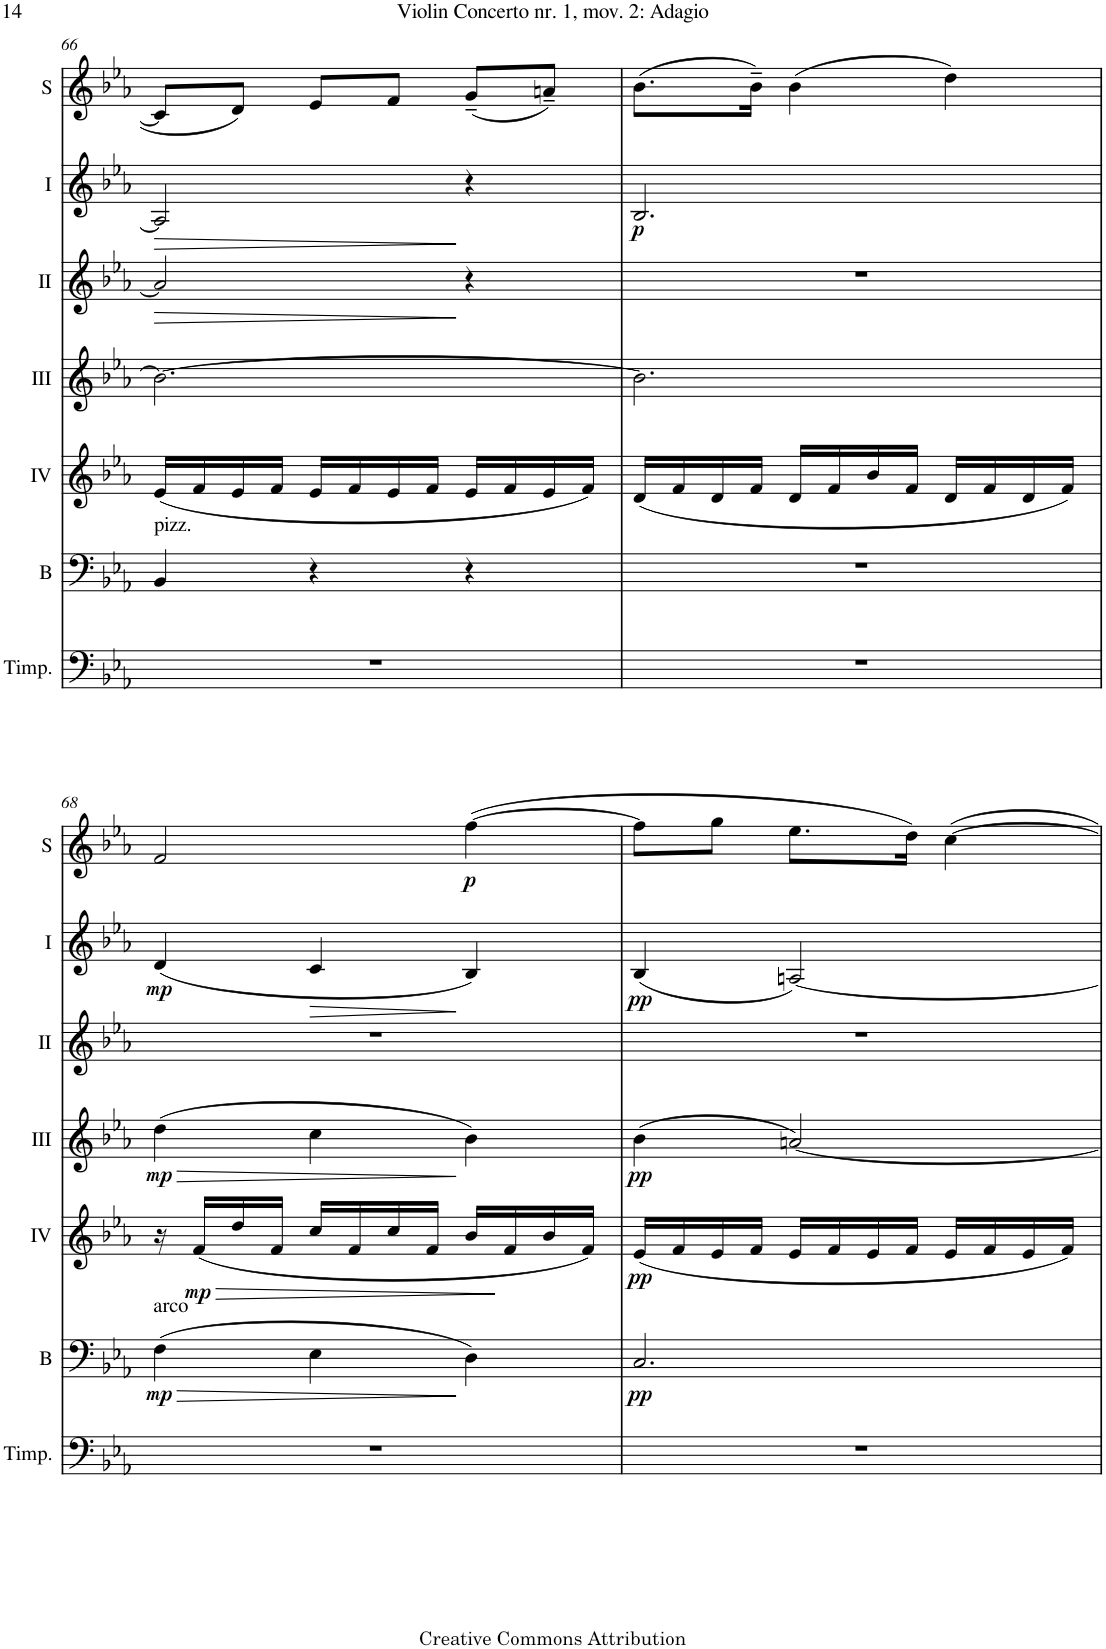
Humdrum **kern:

**kern	**kern	**dynam	**kern	**dynam	**kern	**dynam	**kern	**dynam	**kern	**dynam	**kern	**dynam
*part7	*part6	*part6	*part5	*part5	*part4	*part4	*part3	*part3	*part2	*part2	*part1	*part1
*staff7	*staff6	*staff6	*staff5	*staff5	*staff4	*staff4	*staff3	*staff3	*staff2	*staff2	*staff1	*staff1
*I"Timpani	*I"Bass	*	*I"Acc. 4	*	*I"Acc. 3	*	*I"Acc. 2	*	*I"Acc. 1	*	*I"Solo	*
*I'Timp.	*I'B	*	*	*	*	*	*	*	*	*	*I'S	*
!!LO:PB:g=z
*clefF4	*clefF4	*	*clefG2	*	*clefG2	*	*clefG2	*	*clefG2	*	*clefG2	*
*	*Trd7c12	*	*Trd7c12	*	*	*	*	*	*	*	*	*
*k[b-e-a-]	*k[b-e-a-]	*	*k[b-e-a-]	*	*k[b-e-a-]	*	*k[b-e-a-]	*	*k[b-e-a-]	*	*k[b-e-a-]	*
*M3/4	*M3/4	*	*M3/4	*	*M3/4	*	*M3/4	*	*M3/4	*	*M3/4	*
=66	=66	=66	=66	=66	=66	=66	=66	=66	=66	=66	=66	=66
!	!LO:TX:a:t=pizz.	!	!	!	!	!	!	!	!	!	!	!
!	!	!	!	!	!	!	!	!LO:HP:b	!	!LO:HP:b	!	!
2.r	4BB-/	.	(16e-/LL	.	2.B-\_	.	2An/]	>	2A/]	>	8c/L]	.
.	.	.	16f/	.	.	.	.	.	.	.	.	.
.	.	.	16e-/	.	.	.	.	.	.	.	8d/J	.
.	.	.	16f/JJ	.	.	.	.	.	.	.	.	.
.	4r	.	16e-/LL	.	.	.	.	.	.	.	8e-/L	.
.	.	.	16f/	.	.	.	.	.	.	.	.	.
.	.	.	16e-/	.	.	.	.	.	.	.	8f/J	.
.	.	.	16f/JJ	.	.	.	.	.	.	.	.	.
.	4r	.	16e-/LL	.	.	.	4r	]	4r	]	(8g~/L	.
.	.	.	16f/	.	.	.	.	.	.	.	.	.
.	.	.	16e-/	.	.	.	.	.	.	.	8an~/J)	.
.	.	.	16f/JJ)	.	.	.	.	.	.	.	.	.
=67	=67	=67	=67	=67	=67	=67	=67	=67	=67	=67	=67	=67
!	!	!	!	!	!	!	!	!	!	!LO:DY:b	!	!
2.r	2.r	.	(16d/LL	.	2.B-\]	.	2.r	.	2.B-/	p	(8.b-\L	.
.	.	.	16f/	.	.	.	.	.	.	.	.	.
.	.	.	16d/	.	.	.	.	.	.	.	.	.
.	.	.	16f/JJ	.	.	.	.	.	.	.	16b-~\Jk)	.
.	.	.	16d/LL	.	.	.	.	.	.	.	(4b-\	.
.	.	.	16f/	.	.	.	.	.	.	.	.	.
.	.	.	16b-/	.	.	.	.	.	.	.	.	.
.	.	.	16f/JJ	.	.	.	.	.	.	.	.	.
.	.	.	16d/LL	.	.	.	.	.	.	.	4dd\)	.
.	.	.	16f/	.	.	.	.	.	.	.	.	.
.	.	.	16d/	.	.	.	.	.	.	.	.	.
.	.	.	16f/JJ)	.	.	.	.	.	.	.	.	.
!!LO:LB:g=z
=68	=68	=68	=68	=68	=68	=68	=68	=68	=68	=68	=68	=68
!	!LO:TX:a:t=arco	!	!	!	!	!	!	!	!	!	!	!
!	!	!LO:HP:b	!	!	!	!LO:HP:b	!	!	!	!	!	!
!	!	!LO:DY:n=1:b	!	!	!	!LO:DY:n=1:b	!	!	!	!LO:DY:b	!	!
2.r	(4F\	> mp	16r	.	(4d\	> mp	2.r	.	(4d/	mp	2f/	.
!	!	!	!	!LO:HP:b	!	!	!	!	!	!	!	!
!	!	!	!	!LO:DY:n=1:b	!	!	!	!	!	!	!	!
.	.	.	(16f/LL	> mp	.	.	.	.	.	.	.	.
.	.	.	16dd/	.	.	.	.	.	.	.	.	.
.	.	.	16f/JJ	.	.	.	.	.	.	.	.	.
!	!	!	!	!	!	!	!	!	!	!LO:HP:b	!	!
.	4E-\	.	16cc/LL	.	4c\	.	.	.	4c/	>	.	.
.	.	.	16f/	.	.	.	.	.	.	.	.	.
.	.	.	16cc/	.	.	.	.	.	.	.	.	.
.	.	.	16f/JJ	.	.	.	.	.	.	.	.	.
!	!	!	!	!	!	!	!	!	!	!	!	!LO:DY:b
.	4D\)	]	16b-/LL	.	4B-\)	]	.	.	4B-/)	]	([4ff\	p
.	.	.	16f/	]	.	.	.	.	.	.	.	.
.	.	.	16b-/	.	.	.	.	.	.	.	.	.
.	.	.	16f/JJ)	.	.	.	.	.	.	.	.	.
=69	=69	=69	=69	=69	=69	=69	=69	=69	=69	=69	=69	=69
!	!	!LO:DY:b	!	!LO:DY:b	!	!LO:DY:b	!	!	!	!LO:DY:b	!	!
2.r	2.C/	pp	(16e-/LL	pp	(4B-\	pp	2.r	.	(4B-/	pp	8ff\L]	.
.	.	.	16f/	.	.	.	.	.	.	.	.	.
.	.	.	16e-/	.	.	.	.	.	.	.	8gg\J	.
.	.	.	16f/JJ	.	.	.	.	.	.	.	.	.
.	.	.	16e-/LL	.	[2An/)	.	.	.	[2An/)	.	8.ee-\L	.
.	.	.	16f/	.	.	.	.	.	.	.	.	.
.	.	.	16e-/	.	.	.	.	.	.	.	.	.
.	.	.	16f/JJ	.	.	.	.	.	.	.	16dd\Jk)	.
.	.	.	16e-/LL	.	.	.	.	.	.	.	[4cc\	.
.	.	.	16f/	.	.	.	.	.	.	.	.	.
.	.	.	16e-/	.	.	.	.	.	.	.	.	.
.	.	.	16f/JJ)	.	.	.	.	.	.	.	.	.
=	=	=	=	=	=	=	=	=	=	=	=	=
*-	*-	*-	*-	*-	*-	*-	*-	*-	*-	*-	*-	*-
